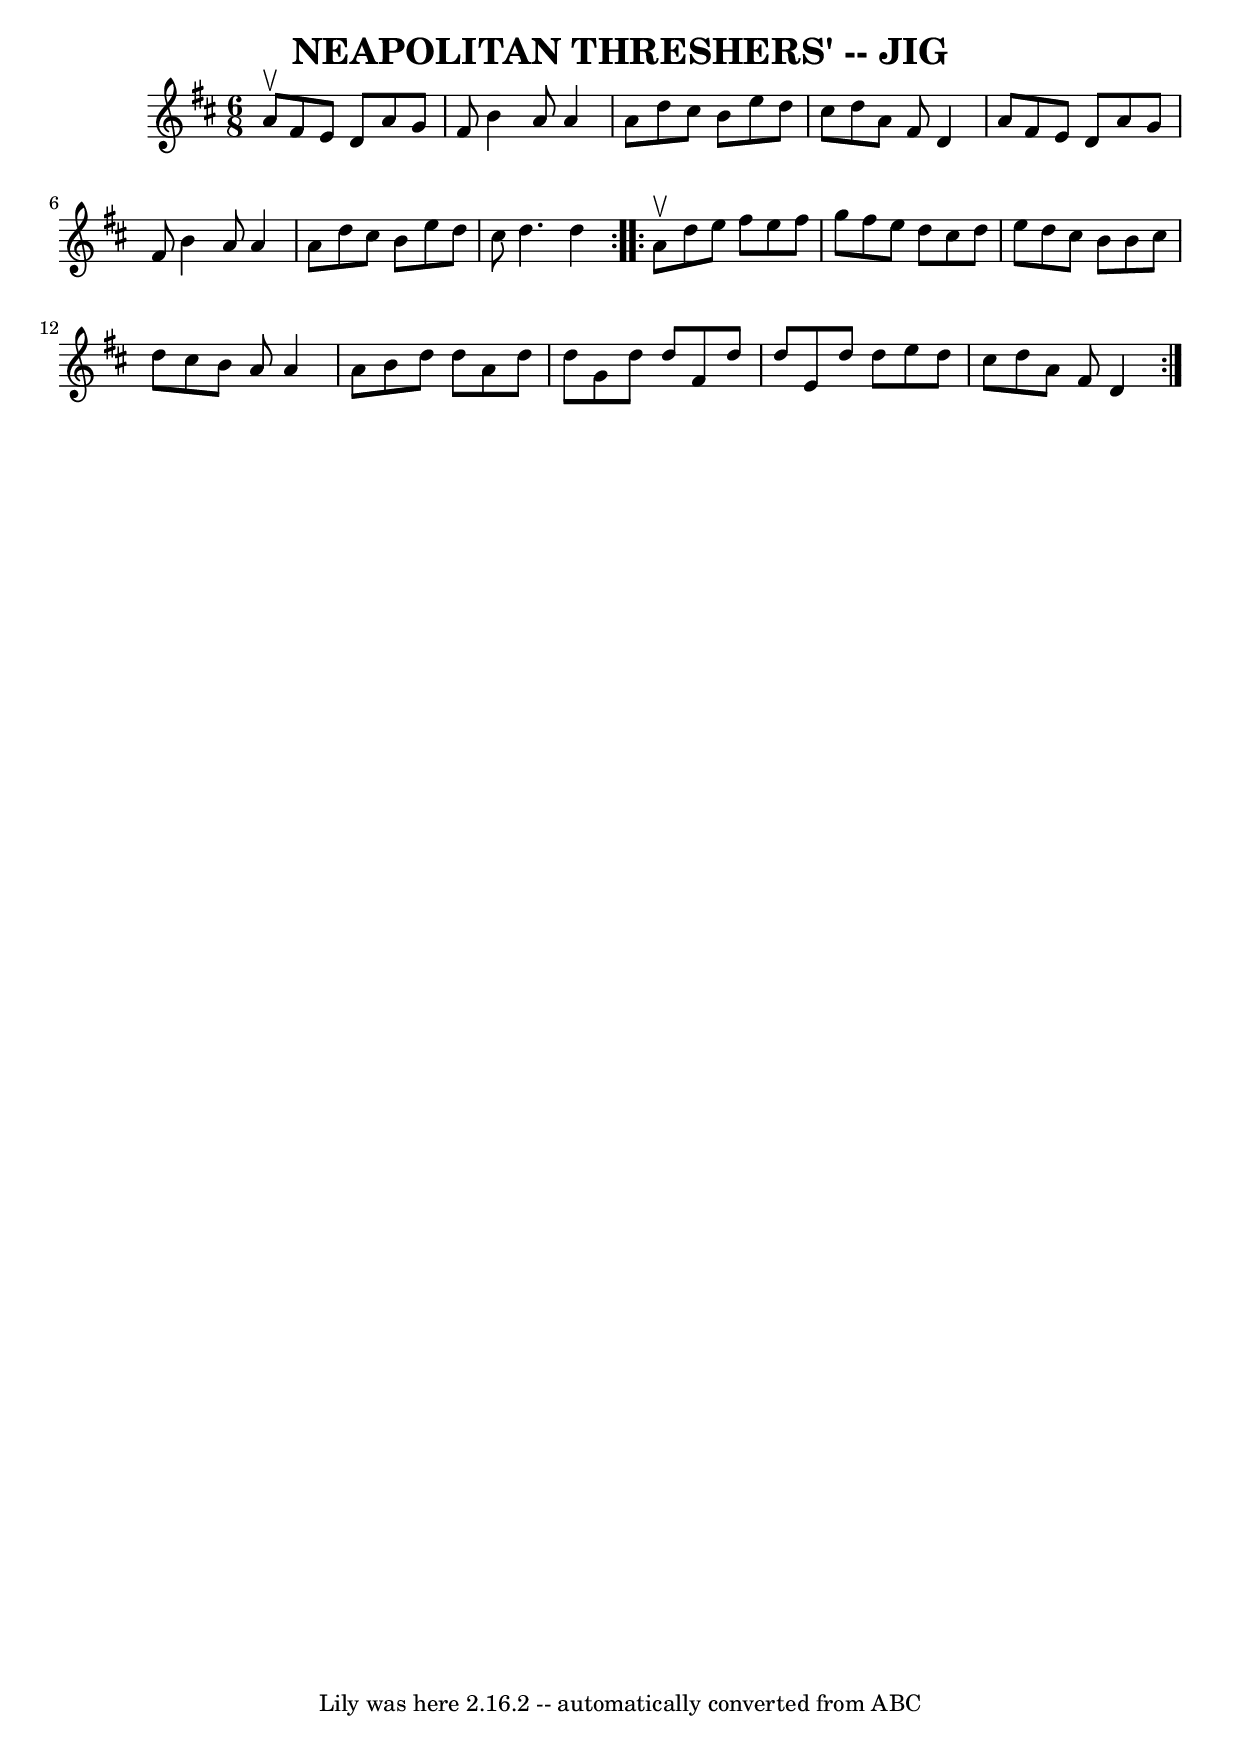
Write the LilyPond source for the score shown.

\version "2.16.2"
\include "Mammoth.ily"
\header {
  %% book = "Ryan's Mammoth Collection of Fiddle Tunes"
  crossRefNumber = "1"
  footnotes = ""
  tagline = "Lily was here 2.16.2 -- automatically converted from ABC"
  title = "NEAPOLITAN THRESHERS' -- JIG"

}
voicedefault =  {



  \repeat volta 2 {

    \time 6/8 
    \key d \major
    a'8^\upbow       |
    fis'8 e'8 d'8    
    a'8 g'8 fis'8    |
    b'4 a'8 a'4 a'8    |
    d''8   
    cis''8 b'8 e''8 d''8 cis''8    |
    d''8 a'8 fis'8    
    d'4 a'8        |
    fis'8 e'8 d'8 a'8 g'8 fis'8     |
    b'4 a'8 a'4 a'8    |
    d''8 cis''8 b'8 e''8 
    d''8 cis''8    |
    d''4. d''4    
  }     
  \repeat volta 2 {
    a'8^\upbow       |
    d''8 e''8 fis''8 e''8 fis''8 g''8     |
    fis''8 e''8 d''8 cis''8 d''8 e''8    |
    d''8  
    cis''8 b'8 b'8 cis''8 d''8    |
    cis''8 b'8 a'8    
    a'4 a'8        |
    b'8 d''8 d''8 a'8 d''8 d''8     |
    g'8 d''8 d''8 fis'8 d''8 d''8    |
    e'8    
    d''8 d''8 e''8 d''8 cis''8    |
    d''8 a'8 fis'8    
    d'4    
  }   

}

\score{
  <<

    \context Staff="default"
    {
      \voicedefault 
      
    }

  >>
  \layout {
    
  }
  \midi {
  }

}
